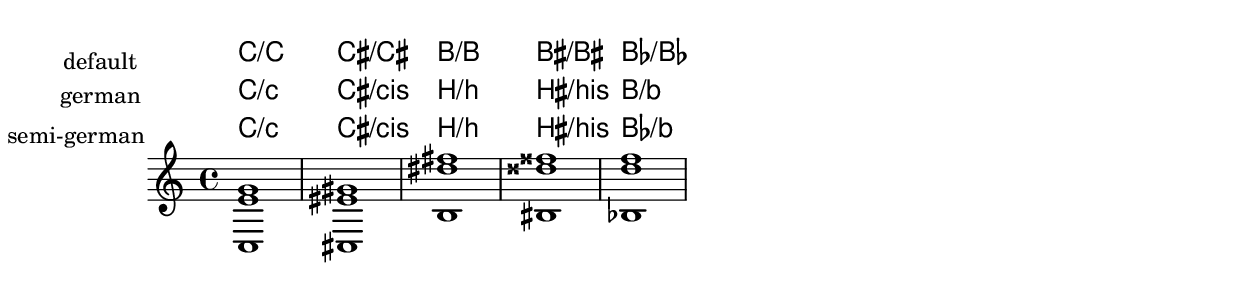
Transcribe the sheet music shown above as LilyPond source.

%% DO NOT EDIT this file manually; it is automatically
%% generated from LSR http://lsr.dsi.unimi.it
%% Make any changes in LSR itself, or in Documentation/snippets/new/ ,
%% and then run scripts/auxiliar/makelsr.py
%%
%% This file is in the public domain.
\version "2.12.2"

\header {
  lsrtags = "chords"

%% Translation of GIT committish: 59caa3adce63114ca7972d18f95d4aadc528ec3d
  texidoces = "
La nomenclatura inglesa (predeterminada) para los acordes del cifrado
americano se puede cambiar por la alemana (@code{\\germanChords}
sustituye B y Bes por H y B) o por la semi-alemana
(@code{\\semiGermanChords} sustituye B y Bes por H y Bb).

"
  doctitlees = "Cambiar la nomenclatura de los acordes del cifrado americano por la notación alemana o semi-alemana"

  texidoc = "
The english naming of chords (default) can be changed to german
(@code{\\germanChords} replaces B and Bes with H and B) or semi-german
(@code{\\semiGermanChords} replaces B and Bes with H and Bb).




"
  doctitle = "Changing the chord names to German or semi-German notation"
} % begin verbatim

music = \chordmode {
  c1/c | cis/cis
  b1/b | bis/bis | bes/bes
}

%% The following is only here to print the names of the
%% chords styles; it can be removed if you do not need to
%% print them.

\layout {
  \context {
    \ChordNames
    \consists "Instrument_name_engraver"
  }
}

<<
  \new ChordNames {
    \set ChordNames.instrumentName = #"default"
    \music
  }
  \new ChordNames {
    \set ChordNames.instrumentName = #"german"
    \germanChords \music }
  \new ChordNames {
    \set ChordNames.instrumentName = #"semi-german"
    \semiGermanChords \music }
  \context Voice { \music }
>>

